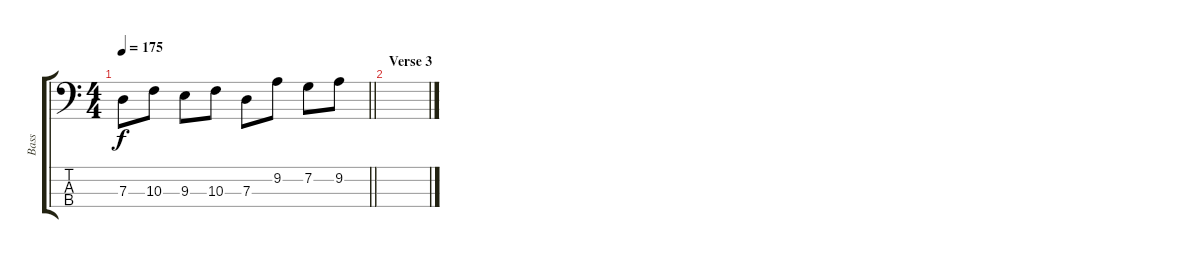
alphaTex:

\track ("Bass" "Bass") {instrument electricbassfinger}
\staff {score tabs}
\tuning (F2 C2 G1 D1) {hide}
\ts (4 4)
\tempo 175
\clef f4
\barLineRight lightlight
\ks c
7.3.8{dy f} 10.3.8 9.3.8 10.3.8 7.3.8 9.2.8 7.2.8 9.2.8 |
\section ("" "Verse 3")
